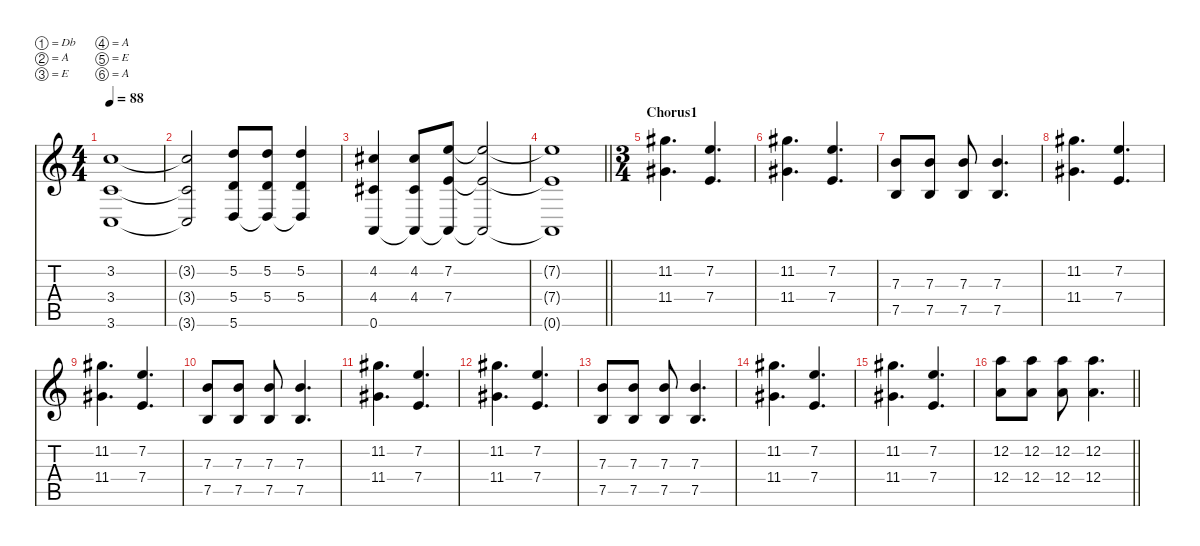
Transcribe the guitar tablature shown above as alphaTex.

\defaultSystemsLayout 4
\hideDynamics
\bracketExtendMode nobrackets
\singleTrackTrackNamePolicy hidden
\multiTrackTrackNamePolicy hidden
\firstSystemTrackNameMode fullname
\otherSystemsTrackNameOrientation horizontal
\track ("Lead" "dist.guit.") {instrument distortionguitar}
\staff {score tabs}
\tuning (Db4 A3 E3 A2 E2 A1)
\ts (4 4)
\tempo 88
\clef g2
\ks c
(3.2 3.4 3.6).1{dy f beam Up} |
(3.2{t} 3.4{t} 3.6{t}).2{beam Up} (5.2 5.4 5.6).8{beam Up} (5.2 5.4 5.6{t}).8{beam Up} (5.2 5.4 5.6{t}).4{beam Up} |
(4.2{acc #} 4.4{acc #} 0.6).4{beam Up} (4.2{acc #} 4.4{acc #} 0.6{t}).8{beam Up} (7.2 7.4 0.6{t}).8{beam Up} (7.2{t} 7.4{t} 0.6{t}).2{beam Up} |
\barLineRight lightlight
(7.2{t} 7.4{t} 0.6{t}).1{beam Up} |
\ts (3 4)
\beaming (8 2 2 2)
\section ("" "Chorus1")
(11.2{acc #} 11.4{acc #}).4{d beam Down} (7.2 7.4).4{d beam Up} |
(11.2{acc #} 11.4{acc #}).4{d beam Down} (7.2 7.4).4{d beam Up} |
(7.3 7.5).8{beam Up} (7.3 7.5).8{beam Up} (7.3 7.5).8{beam Up} (7.3 7.5).4{d beam Up} |
(11.2{acc #} 11.4{acc #}).4{d beam Down} (7.2 7.4).4{d beam Up} |
(11.2{acc #} 11.4{acc #}).4{d beam Down} (7.2 7.4).4{d beam Up} |
(7.3 7.5).8{beam Up} (7.3 7.5).8{beam Up} (7.3 7.5).8{beam Up} (7.3 7.5).4{d beam Up} |
(11.2{acc #} 11.4{acc #}).4{d beam Down} (7.2 7.4).4{d beam Up} |
(11.2{acc #} 11.4{acc #}).4{d beam Down} (7.2 7.4).4{d beam Up} |
(7.3 7.5).8{beam Up} (7.3 7.5).8{beam Up} (7.3 7.5).8{beam Up} (7.3 7.5).4{d beam Up} |
(11.2{acc #} 11.4{acc #}).4{d beam Down} (7.2 7.4).4{d beam Up} |
(11.2{acc #} 11.4{acc #}).4{d beam Down} (7.2 7.4).4{d beam Up} |
\barLineRight lightlight
(12.2 12.4).8{beam Down} (12.2 12.4).8{beam Down} (12.2 12.4).8{beam Down} (12.2 12.4).4{d beam Down}
